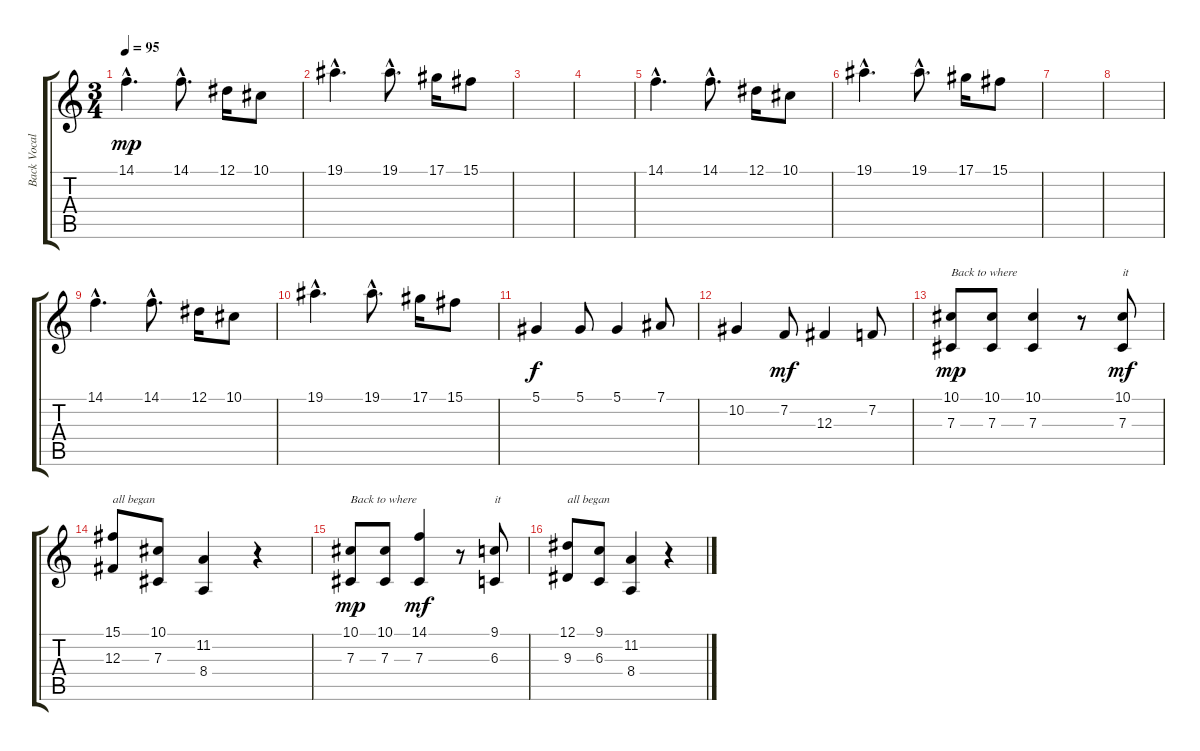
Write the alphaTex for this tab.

\track ("Back Vocal" "Back Vocal") {instrument flute}
\staff {score tabs}
\tuning (Eb4 Bb3 Gb3 Db3 Ab2 Eb2) {hide}
\ts (3 4)
\tempo 95
\clef g2
\ks c
14.1{hac}.4{d dy mp} 14.1{hac}.8{d} 12.1.16 10.1.8 |
19.1{hac}.4{d} 19.1{hac}.8{d} 17.1.16 15.1.8 |
|
|
14.1{hac}.4{d} 14.1{hac}.8{d} 12.1.16 10.1.8 |
19.1{hac}.4{d} 19.1{hac}.8{d} 17.1.16 15.1.8 |
|
|
14.1{hac}.4{d} 14.1{hac}.8{d} 12.1.16 10.1.8 |
19.1{hac}.4{d} 19.1{hac}.8{d} 17.1.16 15.1.8 |
5.1.4{dy f} 5.1.8 5.1.4 7.1.8 |
10.2.4 7.2.8{dy mf} 12.3.4 7.2.8 |
(10.1 7.3).8{txt "Back to where" dy mp} (10.1 7.3).8 (10.1 7.3).4 r.8 (10.1 7.3).8{txt "it" dy mf} |
(15.1 12.3).8{txt "all began"} (10.1 7.3).8 (11.2 8.4).4 r.4 |
(10.1 7.3).8{txt "Back to where" dy mp} (10.1 7.3).8 (14.1 7.3).4{dy mf} r.8 (9.1 6.3).8{txt "it"} |
(12.1 9.3).8{txt "all began"} (9.1 6.3).8 (11.2 8.4).4 r.4
